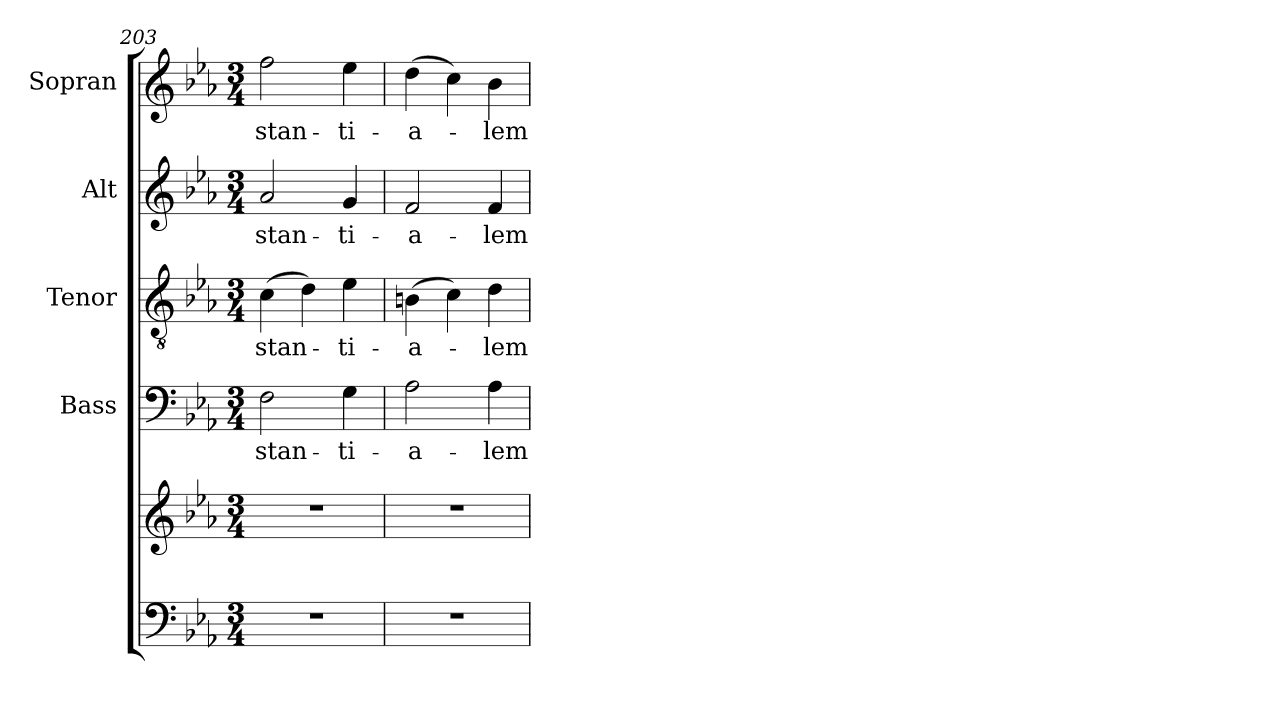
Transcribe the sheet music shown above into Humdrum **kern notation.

**kern	**kern	**kern	**text	**kern	**text	**kern	**text	**kern	**text
*part5	*part5	*part4	*part4	*part3	*part3	*part2	*part2	*part1	*part1
*staff6	*staff5	*staff4	*staff4	*staff3	*staff3	*staff2	*staff2	*staff1	*staff1
*	*	*I"Bass	*	*I"Tenor	*	*I"Alt	*	*I"Sopran	*
*	*	*I'B.	*	*I'T.	*	*I'A.	*	*I'S.	*
*clefF4	*clefG2	*clefF4	*	*clefGv2	*	*clefG2	*	*clefG2	*
*k[b-e-a-]	*k[b-e-a-]	*k[b-e-a-]	*	*k[b-e-a-]	*	*k[b-e-a-]	*	*k[b-e-a-]	*
*E-:	*E-:	*E-:	*	*E-:	*	*E-:	*	*E-:	*
*M3/4	*M3/4	*M3/4	*	*M3/4	*	*M3/4	*	*M3/4	*
=203	=203	=203	=203	=203	=203	=203	=203	=203	=203
!	!	!	!LO:LY:b	!	!LO:LY:b	!	!LO:LY:b	!	!LO:LY:b
2.r	2.r	2F\	-stan-	(>4c\	-stan-	2a-/	-stan-	2ff\	-stan-
.	.	.	.	4d\)	.	.	.	.	.
!	!	!	!LO:LY:b	!	!LO:LY:b	!	!LO:LY:b	!	!LO:LY:b
.	.	4G\	-ti-	4e-\	-ti-	4g/	-ti-	4ee-\	-ti-
=204	=204	=204	=204	=204	=204	=204	=204	=204	=204
!	!	!	!LO:LY:b	!	!LO:LY:b	!	!LO:LY:b	!	!LO:LY:b
2.r	2.r	2A-\	-a-	(>4Bn\	-a-	2f/	-a-	(>4dd\	-a-
.	.	.	.	4c\)	.	.	.	4cc\)	.
!	!	!	!LO:LY:b	!	!LO:LY:b	!	!LO:LY:b	!	!LO:LY:b
.	.	4A-\	-lem	4d\	-lem	4f/	-lem	4b-\	-lem
=	=	=	=	=	=	=	=	=	=
*-	*-	*-	*-	*-	*-	*-	*-	*-	*-
